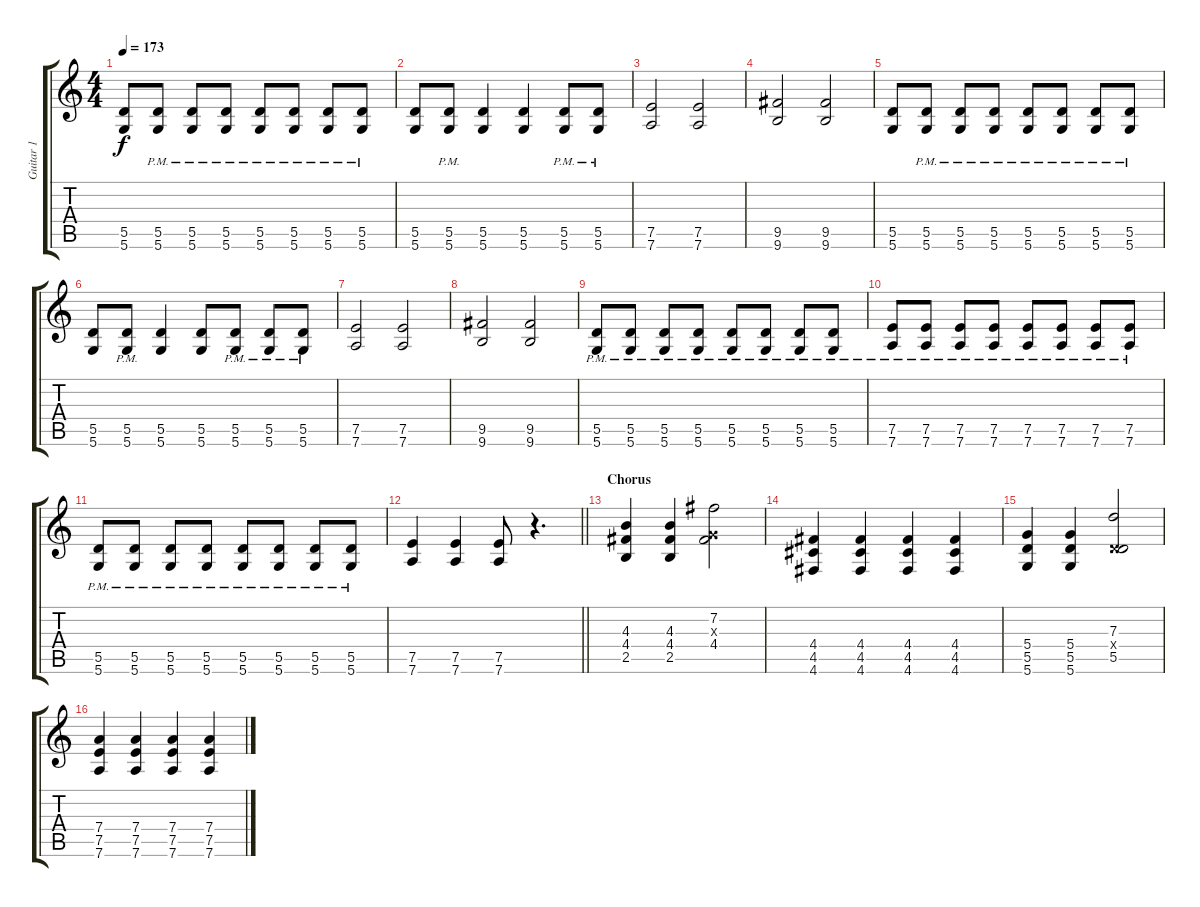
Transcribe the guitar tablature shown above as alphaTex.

\track ("Guitar 1" "Guitar 1") {instrument distortionguitar}
\staff {score tabs}
\tuning (E4 B3 G3 D3 A2 D2) {hide}
\ts (4 4)
\tempo 173
\clef g2
\ks c
(5.5 5.6).8{dy f} (5.5{pm} 5.6{pm}).8 (5.5{pm} 5.6{pm}).8 (5.5{pm} 5.6{pm}).8 (5.5{pm} 5.6{pm}).8 (5.5{pm} 5.6{pm}).8 (5.5{pm} 5.6{pm}).8 (5.5{pm} 5.6{pm}).8 |
(5.5 5.6).8 (5.5{pm} 5.6{pm}).8 (5.5 5.6).4 (5.5 5.6).4 (5.5{pm} 5.6{pm}).8 (5.5{pm} 5.6{pm}).8 |
(7.5 7.6).2 (7.5 7.6).2 |
(9.5 9.6).2 (9.5 9.6).2 |
(5.5 5.6).8 (5.5{pm} 5.6{pm}).8 (5.5{pm} 5.6{pm}).8 (5.5{pm} 5.6{pm}).8 (5.5{pm} 5.6{pm}).8 (5.5{pm} 5.6{pm}).8 (5.5{pm} 5.6{pm}).8 (5.5{pm} 5.6{pm}).8 |
(5.5 5.6).8 (5.5{pm} 5.6{pm}).8 (5.5 5.6).4 (5.5 5.6).8 (5.5{pm} 5.6{pm}).8 (5.5{pm} 5.6{pm}).8 (5.5{pm} 5.6{pm}).8 |
(7.5 7.6).2 (7.5 7.6).2 |
(9.5 9.6).2 (9.5 9.6).2 |
(5.5{pm} 5.6{pm}).8 (5.5{pm} 5.6{pm}).8 (5.5{pm} 5.6{pm}).8 (5.5{pm} 5.6{pm}).8 (5.5{pm} 5.6{pm}).8 (5.5{pm} 5.6{pm}).8 (5.5{pm} 5.6{pm}).8 (5.5{pm} 5.6{pm}).8 |
(7.5{pm} 7.6{pm}).8 (7.5{pm} 7.6{pm}).8 (7.5{pm} 7.6{pm}).8 (7.5{pm} 7.6{pm}).8 (7.5{pm} 7.6{pm}).8 (7.5{pm} 7.6{pm}).8 (7.5{pm} 7.6{pm}).8 (7.5{pm} 7.6{pm}).8 |
(5.5{pm} 5.6{pm}).8 (5.5{pm} 5.6{pm}).8 (5.5{pm} 5.6{pm}).8 (5.5{pm} 5.6{pm}).8 (5.5{pm} 5.6{pm}).8 (5.5{pm} 5.6{pm}).8 (5.5{pm} 5.6{pm}).8 (5.5{pm} 5.6{pm}).8 |
\barLineRight lightlight
(7.5 7.6).4 (7.5 7.6).4 (7.5 7.6).8 r.4{d} |
\section ("" "Chorus")
(4.3 4.4 2.5).4 (4.3 4.4 2.5).4 (7.2 0.3{x} 4.4).2 |
(4.4 4.5 4.6).4 (4.4 4.5 4.6).4 (4.4 4.5 4.6).4 (4.4 4.5 4.6).4 |
(5.4 5.5 5.6).4 (5.4 5.5 5.6).4 (7.3 0.4{x} 5.5).2 |
(7.4 7.5 7.6).4 (7.4 7.5 7.6).4 (7.4 7.5 7.6).4 (7.4 7.5 7.6).4
